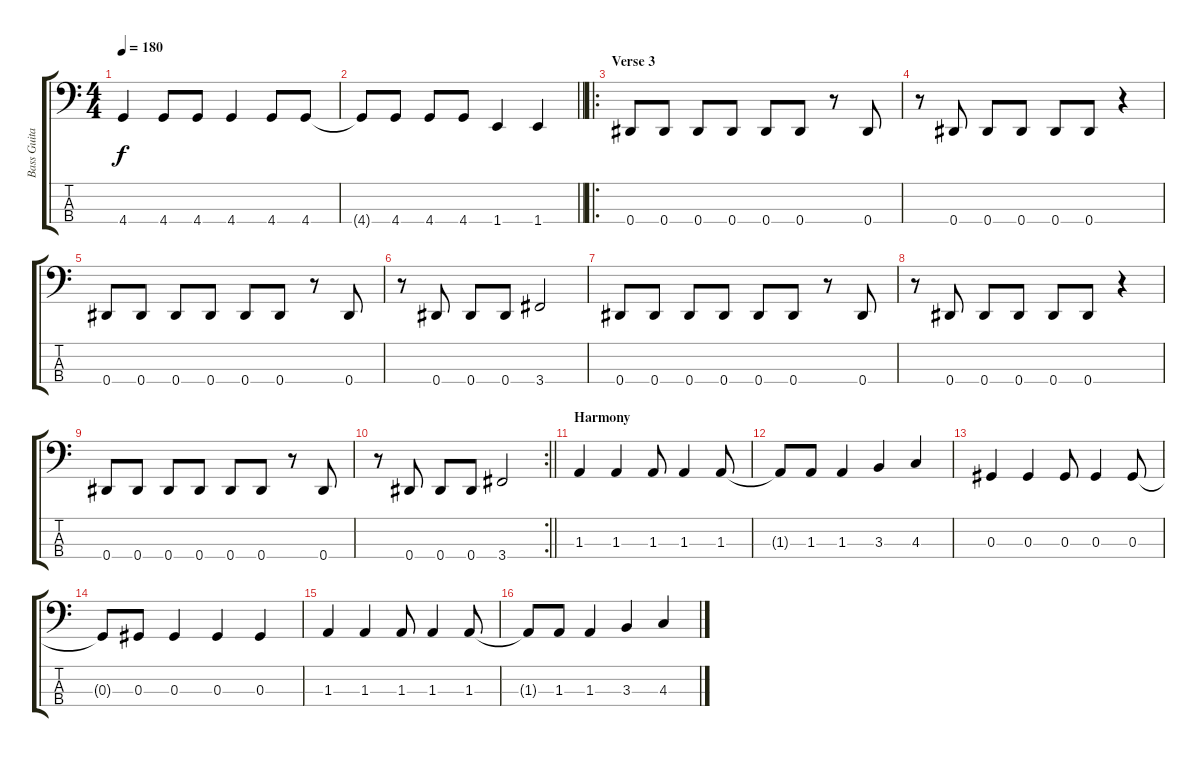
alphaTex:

\track ("Bass Guitar" "Bass Guita") {instrument electricbassfinger}
\staff {score tabs}
\tuning (Gb2 Db2 Ab1 Eb1) {hide}
\ts (4 4)
\tempo 180
\clef f4
\ks c
4.4.4{dy f} 4.4.8 4.4.8 4.4.4 4.4.8 4.4.8 |
\barLineRight lightlight
4.4{t}.8 4.4.8 4.4.8 4.4.8 1.4.4 1.4.4 |
\ro
\section ("" "Verse 3")
0.4.8 0.4.8 0.4.8 0.4.8 0.4.8 0.4.8 r.8 0.4.8 |
r.8 0.4.8 0.4.8 0.4.8 0.4.8 0.4.8 r.4 |
0.4.8 0.4.8 0.4.8 0.4.8 0.4.8 0.4.8 r.8 0.4.8 |
r.8 0.4.8 0.4.8 0.4.8 3.4.2 |
0.4.8 0.4.8 0.4.8 0.4.8 0.4.8 0.4.8 r.8 0.4.8 |
r.8 0.4.8 0.4.8 0.4.8 0.4.8 0.4.8 r.4 |
0.4.8 0.4.8 0.4.8 0.4.8 0.4.8 0.4.8 r.8 0.4.8 |
\rc 2
\barLineRight lightlight
r.8 0.4.8 0.4.8 0.4.8 3.4.2 |
\section ("" "Harmony")
1.3.4 1.3.4 1.3.8 1.3.4 1.3.8 |
1.3{t}.8 1.3.8 1.3.4 3.3.4 4.3.4 |
0.3.4 0.3.4 0.3.8 0.3.4 0.3.8 |
0.3{t}.8 0.3.8 0.3.4 0.3.4 0.3.4 |
1.3.4 1.3.4 1.3.8 1.3.4 1.3.8 |
1.3{t}.8 1.3.8 1.3.4 3.3.4 4.3.4
